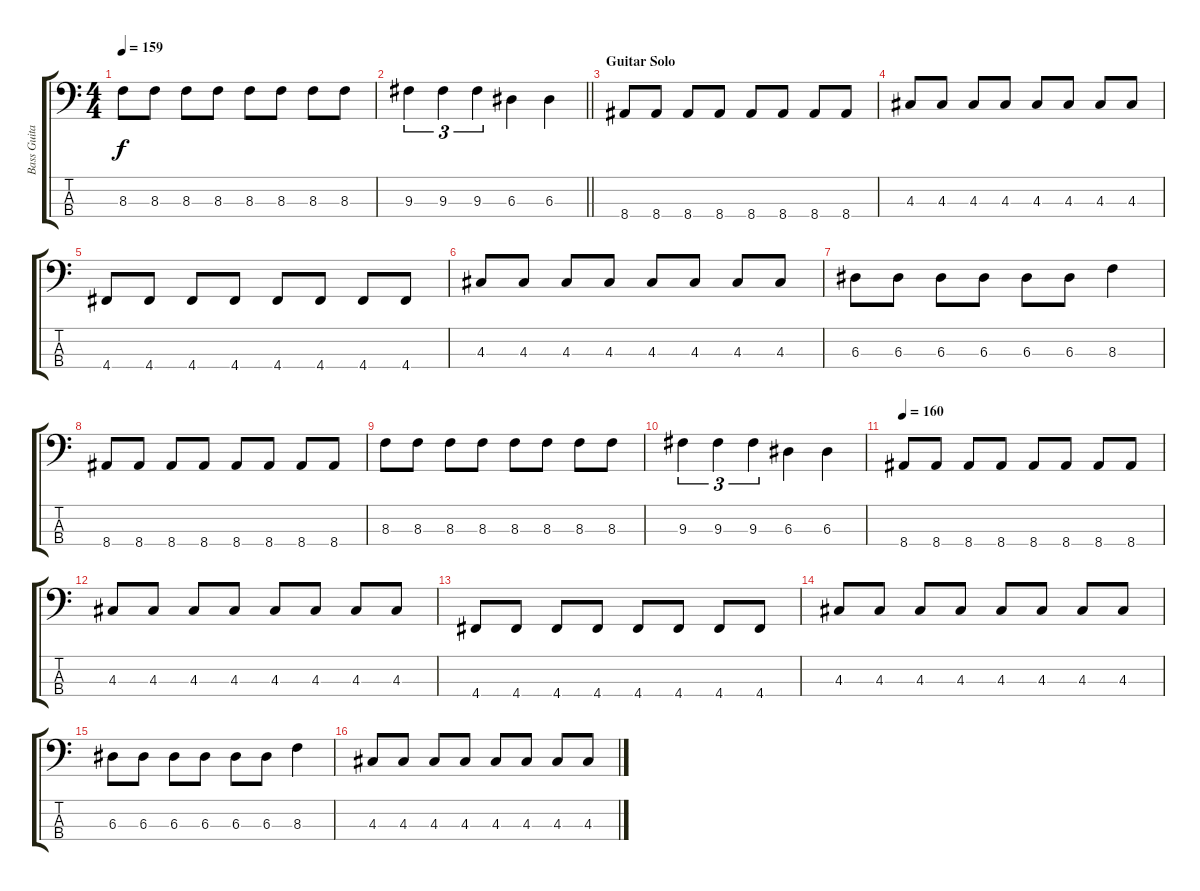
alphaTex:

\track ("Bass Guitar" "Bass Guita") {instrument electricbassfinger}
\staff {score tabs}
\tuning (G2 D2 A1 D1) {hide}
\ts (4 4)
\tempo 159
\clef f4
\ks c
8.3.8{dy f} 8.3.8 8.3.8 8.3.8 8.3.8 8.3.8 8.3.8 8.3.8 |
\barLineRight lightlight
9.3.4{tu (3 2)} 9.3.4{tu (3 2)} 9.3.4{tu (3 2)} 6.3.4 6.3.4 |
\section ("" "Guitar Solo")
8.4.8 8.4.8 8.4.8 8.4.8 8.4.8 8.4.8 8.4.8 8.4.8 |
4.3.8 4.3.8 4.3.8 4.3.8 4.3.8 4.3.8 4.3.8 4.3.8 |
4.4.8 4.4.8 4.4.8 4.4.8 4.4.8 4.4.8 4.4.8 4.4.8 |
4.3.8 4.3.8 4.3.8 4.3.8 4.3.8 4.3.8 4.3.8 4.3.8 |
6.3.8 6.3.8 6.3.8 6.3.8 6.3.8 6.3.8 8.3.4 |
8.4.8 8.4.8 8.4.8 8.4.8 8.4.8 8.4.8 8.4.8 8.4.8 |
8.3.8 8.3.8 8.3.8 8.3.8 8.3.8 8.3.8 8.3.8 8.3.8 |
9.3.4{tu (3 2)} 9.3.4{tu (3 2)} 9.3.4{tu (3 2)} 6.3.4 6.3.4 |
\tempo 160
8.4.8 8.4.8 8.4.8 8.4.8 8.4.8 8.4.8 8.4.8 8.4.8 |
4.3.8 4.3.8 4.3.8 4.3.8 4.3.8 4.3.8 4.3.8 4.3.8 |
4.4.8 4.4.8 4.4.8 4.4.8 4.4.8 4.4.8 4.4.8 4.4.8 |
4.3.8 4.3.8 4.3.8 4.3.8 4.3.8 4.3.8 4.3.8 4.3.8 |
6.3.8 6.3.8 6.3.8 6.3.8 6.3.8 6.3.8 8.3.4 |
4.3.8 4.3.8 4.3.8 4.3.8 4.3.8 4.3.8 4.3.8 4.3.8
